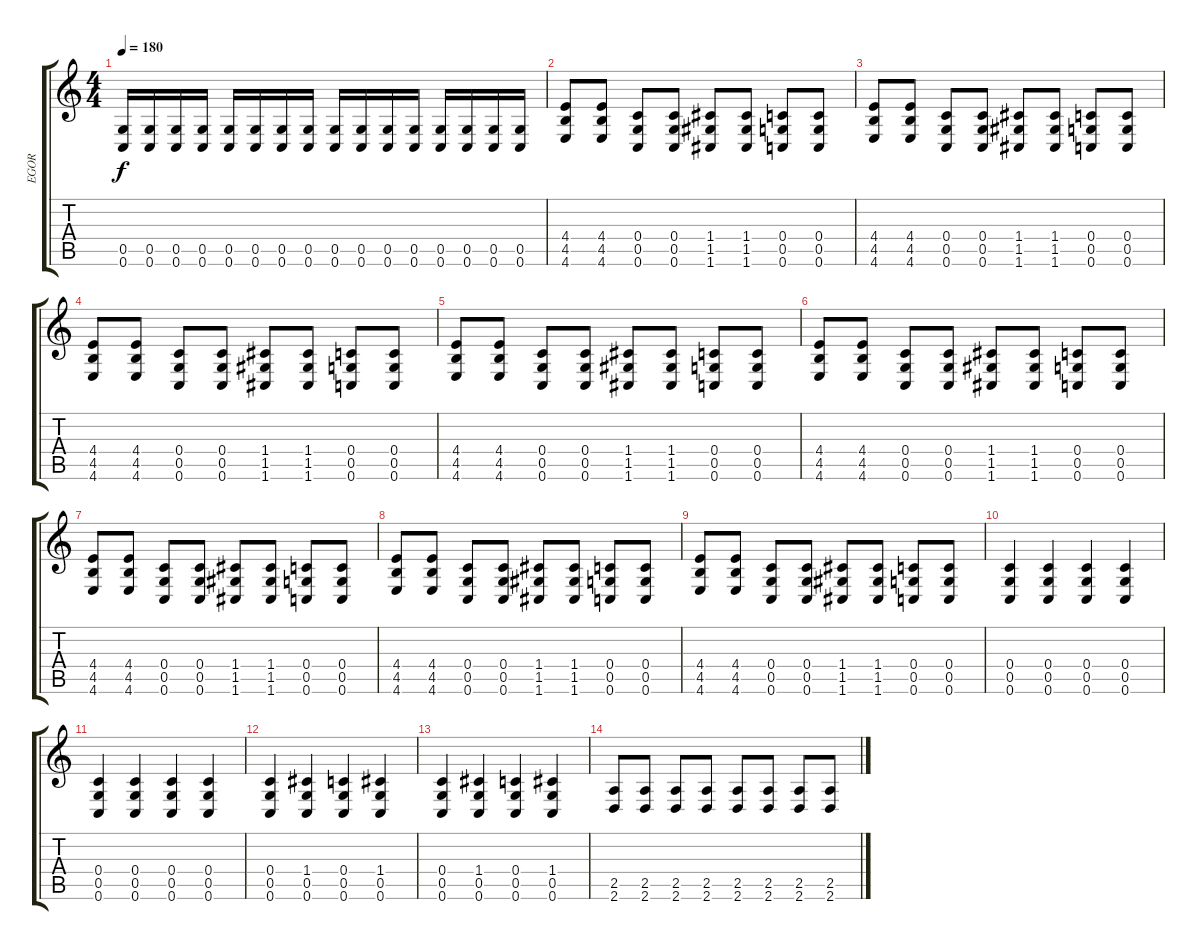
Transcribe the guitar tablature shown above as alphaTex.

\track ("EGOR" "EGOR") {instrument distortionguitar}
\staff {score tabs}
\tuning (D4 A3 F3 C3 G2 C2) {hide}
\ts (4 4)
\tempo 180
\clef g2
\ks c
(0.5 0.6).16{dy f} (0.5 0.6).16 (0.5 0.6).16 (0.5 0.6).16 (0.5 0.6).16 (0.5 0.6).16 (0.5 0.6).16 (0.5 0.6).16 (0.5 0.6).16 (0.5 0.6).16 (0.5 0.6).16 (0.5 0.6).16 (0.5 0.6).16 (0.5 0.6).16 (0.5 0.6).16 (0.5 0.6).16 |
(4.4 4.5 4.6).8 (4.4 4.5 4.6).8 (0.4 0.5 0.6).8 (0.4 0.5 0.6).8 (1.4 1.5 1.6).8 (1.4 1.5 1.6).8 (0.4 0.5 0.6).8 (0.4 0.5 0.6).8 |
(4.4 4.5 4.6).8 (4.4 4.5 4.6).8 (0.4 0.5 0.6).8 (0.4 0.5 0.6).8 (1.4 1.5 1.6).8 (1.4 1.5 1.6).8 (0.4 0.5 0.6).8 (0.4 0.5 0.6).8 |
(4.4 4.5 4.6).8 (4.4 4.5 4.6).8 (0.4 0.5 0.6).8 (0.4 0.5 0.6).8 (1.4 1.5 1.6).8 (1.4 1.5 1.6).8 (0.4 0.5 0.6).8 (0.4 0.5 0.6).8 |
(4.4 4.5 4.6).8 (4.4 4.5 4.6).8 (0.4 0.5 0.6).8 (0.4 0.5 0.6).8 (1.4 1.5 1.6).8 (1.4 1.5 1.6).8 (0.4 0.5 0.6).8 (0.4 0.5 0.6).8 |
(4.4 4.5 4.6).8 (4.4 4.5 4.6).8 (0.4 0.5 0.6).8 (0.4 0.5 0.6).8 (1.4 1.5 1.6).8 (1.4 1.5 1.6).8 (0.4 0.5 0.6).8 (0.4 0.5 0.6).8 |
(4.4 4.5 4.6).8 (4.4 4.5 4.6).8 (0.4 0.5 0.6).8 (0.4 0.5 0.6).8 (1.4 1.5 1.6).8 (1.4 1.5 1.6).8 (0.4 0.5 0.6).8 (0.4 0.5 0.6).8 |
(4.4 4.5 4.6).8 (4.4 4.5 4.6).8 (0.4 0.5 0.6).8 (0.4 0.5 0.6).8 (1.4 1.5 1.6).8 (1.4 1.5 1.6).8 (0.4 0.5 0.6).8 (0.4 0.5 0.6).8 |
(4.4 4.5 4.6).8 (4.4 4.5 4.6).8 (0.4 0.5 0.6).8 (0.4 0.5 0.6).8 (1.4 1.5 1.6).8 (1.4 1.5 1.6).8 (0.4 0.5 0.6).8 (0.4 0.5 0.6).8 |
(0.4 0.5 0.6).4 (0.4 0.5 0.6).4 (0.4 0.5 0.6).4 (0.4 0.5 0.6).4 |
(0.4 0.5 0.6).4 (0.4 0.5 0.6).4 (0.4 0.5 0.6).4 (0.4 0.5 0.6).4 |
(0.4 0.5 0.6).4 (1.4 0.5 0.6).4 (0.4 0.5 0.6).4 (1.4 0.5 0.6).4 |
(0.4 0.5 0.6).4 (1.4 0.5 0.6).4 (0.4 0.5 0.6).4 (1.4 0.5 0.6).4 |
(2.5 2.6).8 (2.5 2.6).8 (2.5 2.6).8 (2.5 2.6).8 (2.5 2.6).8 (2.5 2.6).8 (2.5 2.6).8 (2.5 2.6).8
